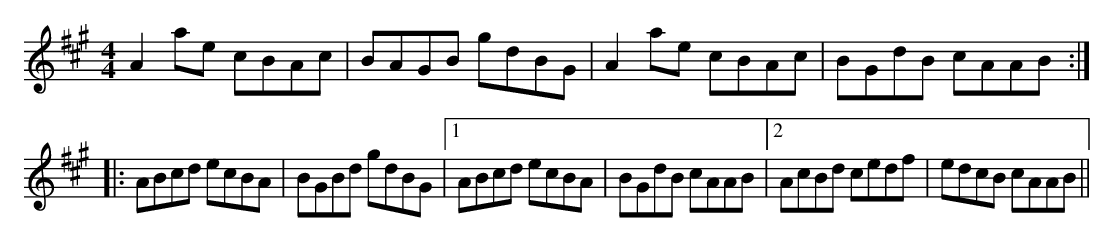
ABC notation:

X:1
M:4/4
K:A
A2 ae cBAc|BAGB gdBG|A2 ae cBAc|BGdB cAAB:|
|:ABcd ecBA|BGBd gdBG|1 ABcd ecBA|BGdB cAAB|2 AcBd cedf|edcB cAAB||
